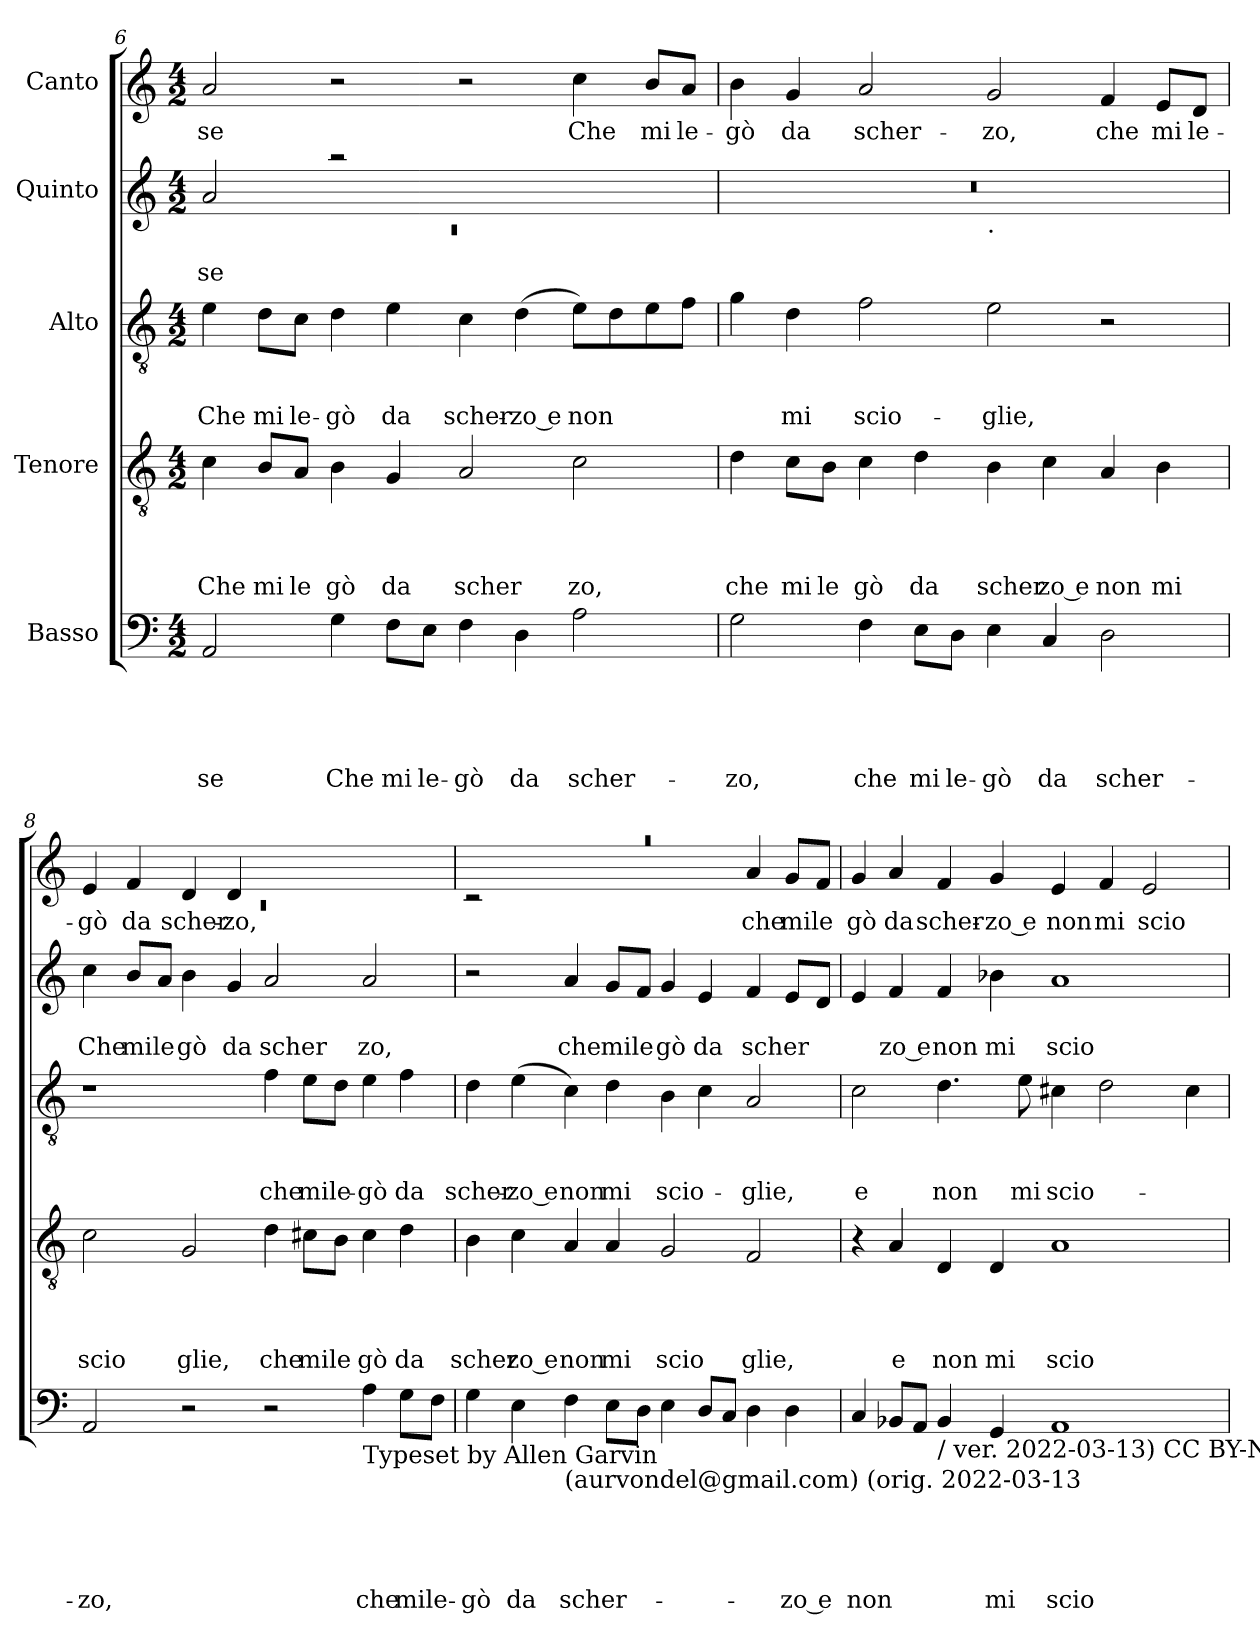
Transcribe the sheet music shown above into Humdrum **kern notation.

**kern	**text	**text	**text	**text	**text	**kern	**text	**text	**text	**text	**kern	**text	**text	**text	**kern	**text	**text	**kern	**text
*part5	*part5	*part5	*part5	*part5	*part5	*part4	*part4	*part4	*part4	*part4	*part3	*part3	*part3	*part3	*part2	*part2	*part2	*part1	*part1
*staff5	*staff5	*staff5	*staff5	*staff5	*staff5	*staff4	*staff4	*staff4	*staff4	*staff4	*staff3	*staff3	*staff3	*staff3	*staff2	*staff2	*staff2	*staff1	*staff1
*I"Basso	*	*	*	*	*	*I"Tenore	*	*	*	*	*I"Alto	*	*	*	*I"Quinto	*	*	*I"Canto	*
*clefF4	*	*	*	*	*	*clefGv2	*	*	*	*	*clefGv2	*	*	*	*clefG2	*	*	*clefG2	*
*k[]	*	*	*	*	*	*k[]	*	*	*	*	*k[]	*	*	*	*k[]	*	*	*k[]	*
*C:	*	*	*	*	*	*C:	*	*	*	*	*C:	*	*	*	*C:	*	*	*C:	*
*M4/2	*	*	*	*	*	*M4/2	*	*	*	*	*M4/2	*	*	*	*M4/2	*	*	*M4/2	*
=6	=6	=6	=6	=6	=6	=6	=6	=6	=6	=6	=6	=6	=6	=6	=6	=6	=6	=6	=6
*	*	*	*	*	*	*	*	*	*	*	*	*	*	*	*^	*	*	*	*
!	!	!	!	!	!LO:LY:b	!	!	!	!	!LO:LY:b	!	!	!	!LO:LY:b	!	!LO:N:vis=1	!	!LO:LY:b	!	!LO:LY:b
2AA/	.	.	.	.	-se	4c\	.	.	.	Che	4e\	.	.	Che	2a/	0rc	.	se	2a/	-se
!	!	!	!	!	!	!	!	!	!	!LO:LY:b	!	!	!	!LO:LY:b	!	!	!	!	!	!
.	.	.	.	.	.	8B/L	.	.	.	mi	8d\L	.	.	mi	.	.	.	.	.	.
!	!	!	!	!	!	!	!	!	!	!LO:LY:b	!	!	!	!LO:LY:b	!	!	!	!	!	!
.	.	.	.	.	.	8A/J	.	.	.	le	8c\J	.	.	le-	.	.	.	.	.	.
!	!	!	!	!	!LO:LY:b	!	!	!	!	!LO:LY:b	!	!	!	!LO:LY:b	!	!	!	!	!	!
4G\	.	.	.	.	Che	4B\	.	.	.	gò	4d\	.	.	-gò	2raa	.	.	.	2r	.
!	!	!	!	!	!LO:LY:b	!	!	!	!	!LO:LY:b	!	!	!	!LO:LY:b	!	!	!	!	!	!
8F\L	.	.	.	.	mi	4G/	.	.	.	da	4e\	.	.	da	.	.	.	.	.	.
!	!	!	!	!	!LO:LY:b	!	!	!	!	!	!	!	!	!	!	!	!	!	!	!
8E\J	.	.	.	.	le-	.	.	.	.	.	.	.	.	.	.	.	.	.	.	.
!	!	!	!	!	!LO:LY:b	!	!	!	!	!LO:LY:b	!	!	!	!LO:LY:b	!	!	!	!	!	!
4F\	.	.	.	.	-gò	2A/	.	.	.	scher	4c\	.	.	scher-	1ryy	.	.	.	2r	.
!	!	!	!	!	!LO:LY:b	!	!	!	!	!	!	!	!	!LO:LY:b:rj	!	!	!	!	!	!
4D\	.	.	.	.	da	.	.	.	.	.	(<4d\	.	.	-zo e	.	.	.	.	.	.
!	!	!	!	!	!LO:LY:b	!	!	!	!	!LO:LY:b	!	!	!	!LO:LY:b	!	!	!	!	!	!LO:LY:b
2A\	.	.	.	.	scher-	2c\	.	.	.	zo,	8e\L)	.	.	non	.	.	.	.	4cc\	Che
.	.	.	.	.	.	.	.	.	.	.	8d\	.	.	.	.	.	.	.	.	.
!	!	!	!	!	!	!	!	!	!	!	!	!	!	!	!	!	!	!	!	!LO:LY:b
.	.	.	.	.	.	.	.	.	.	.	8e\	.	.	.	.	.	.	.	8b/L	mi
!	!	!	!	!	!	!	!	!	!	!	!	!	!	!	!	!	!	!	!	!LO:LY:b
.	.	.	.	.	.	.	.	.	.	.	8f\J	.	.	.	.	.	.	.	8a/J	le-
=7	=7	=7	=7	=7	=7	=7	=7	=7	=7	=7	=7	=7	=7	=7	=7	=7	=7	=7	=7	=7
!	!	!	!	!	!LO:LY:b	!	!	!	!	!LO:LY:b	!	!	!	!	!	!	!	!	!	!LO:LY:b
2G\	.	.	.	.	-zo,	4d\	.	.	.	che	4g\	.	.	.	0r	1ryy	.	.	4b\	-gò
!	!	!	!	!	!	!	!	!	!	!LO:LY:b	!	!	!	!LO:LY:b	!	!	!	!	!	!LO:LY:b
.	.	.	.	.	.	8c\L	.	.	.	mi	4d\	.	.	mi	.	.	.	.	4g/	da
!	!	!	!	!	!	!	!	!	!	!LO:LY:b	!	!	!	!	!	!	!	!	!	!
.	.	.	.	.	.	8B\J	.	.	.	le	.	.	.	.	.	.	.	.	.	.
!	!	!	!	!	!LO:LY:b	!	!	!	!	!LO:LY:b	!	!	!	!LO:LY:b	!	!	!	!	!	!LO:LY:b
4F\	.	.	.	.	che	4c\	.	.	.	gò	2f\	.	.	scio-	.	.	.	.	2a/	scher-
!	!	!	!	!	!LO:LY:b	!	!	!	!	!LO:LY:b	!	!	!	!	!	!	!	!	!	!
8E\L	.	.	.	.	mi	4d\	.	.	.	da	.	.	.	.	.	.	.	.	.	.
!	!	!	!	!	!LO:LY:b	!	!	!	!	!	!	!	!	!	!	!	!	!	!	!
8D\J	.	.	.	.	le-	.	.	.	.	.	.	.	.	.	.	.	.	.	.	.
!	!	!	!	!	!	!	!	!	!	!	!	!	!	!	!	!LO:TX:b:t=.	!	!	!	!
!	!	!	!	!	!LO:LY:b	!	!	!	!	!LO:LY:b	!	!	!	!LO:LY:b	!	!	!	!	!	!LO:LY:b
4E\	.	.	.	.	-gò	4B\	.	.	.	scher	2e\	.	.	-glie,	.	1ryy	.	.	2g/	-zo,
!	!	!	!	!	!LO:LY:b	!	!	!	!	!LO:LY:b:rj	!	!	!	!	!	!	!	!	!	!
4C/	.	.	.	.	da	4c\	.	.	.	zo e	.	.	.	.	.	.	.	.	.	.
!	!	!	!	!	!LO:LY:b	!	!	!	!	!LO:LY:b	!	!	!	!	!	!	!	!	!	!LO:LY:b
2D\	.	.	.	.	scher-	4A/	.	.	.	non	2r	.	.	.	.	.	.	.	4f/	che
!	!	!	!	!	!	!	!	!	!	!LO:LY:b	!	!	!	!	!	!	!	!	!	!LO:LY:b
.	.	.	.	.	.	4B\	.	.	.	mi	.	.	.	.	.	.	.	.	8e/L	mi
!	!	!	!	!	!	!	!	!	!	!	!	!	!	!	!	!	!	!	!	!LO:LY:b
.	.	.	.	.	.	.	.	.	.	.	.	.	.	.	.	.	.	.	8d/J	le-
!!LO:LB:g=z
=8	=8	=8	=8	=8	=8	=8	=8	=8	=8	=8	=8	=8	=8	=8	=8	=8	=8	=8	=8	=8
*	*	*	*	*	*	*	*	*	*	*	*	*	*	*	*	*	*	*	*^	*
!	!	!	!	!	!LO:LY:b	!	!	!	!	!LO:LY:b	!	!	!	!	!	!	!	!LO:LY:b	!	!LO:N:vis=1	!LO:LY:b
*	*	*	*	*	*	*	*	*	*	*	*	*	*	*	*v	*v	*	*	*	*	*
2AA/	.	.	.	.	-zo,	2c\	.	.	.	scio	1r	.	.	.	4cc\	.	Che	4e/	0rc	-gò
!	!	!	!	!	!	!	!	!	!	!	!	!	!	!	!	!	!LO:LY:b	!	!	!LO:LY:b
.	.	.	.	.	.	.	.	.	.	.	.	.	.	.	8b/L	.	mi	4f/	.	da
!	!	!	!	!	!	!	!	!	!	!	!	!	!	!	!	!	!LO:LY:b	!	!	!
.	.	.	.	.	.	.	.	.	.	.	.	.	.	.	8a/J	.	le	.	.	.
!	!	!	!	!	!	!	!	!	!	!LO:LY:b	!	!	!	!	!	!	!LO:LY:b	!	!	!LO:LY:b
2r	.	.	.	.	.	2G/	.	.	.	glie,	.	.	.	.	4b\	.	gò	4d/	.	scher-
!	!	!	!	!	!	!	!	!	!	!	!	!	!	!	!	!	!LO:LY:b	!	!	!LO:LY:b
.	.	.	.	.	.	.	.	.	.	.	.	.	.	.	4g/	.	da	4d/	.	-zo,
!	!	!	!	!	!	!	!	!	!	!LO:LY:b	!	!	!	!LO:LY:b	!	!	!LO:LY:b	!	!	!
2r	.	.	.	.	.	4d\	.	.	.	che	4f\	.	.	che	2a/	.	scher	1ryy	.	.
!	!	!	!	!	!	!	!	!	!	!LO:LY:b	!	!	!	!LO:LY:b	!	!	!	!	!	!
.	.	.	.	.	.	8c#X\L	.	.	.	mi	8e\L	.	.	mi	.	.	.	.	.	.
!	!	!	!	!	!	!	!	!	!	!LO:LY:b	!	!	!	!LO:LY:b	!	!	!	!	!	!
.	.	.	.	.	.	8B\J	.	.	.	le	8d\J	.	.	le-	.	.	.	.	.	.
!LO:TX:b:t=Typeset by Allen Garvin	!	!	!	!	!	!	!	!	!	!	!	!	!	!	!	!	!	!	!	!
!	!	!	!	!	!LO:LY:b	!	!	!	!	!LO:LY:b	!	!	!	!LO:LY:b	!	!	!LO:LY:b	!	!	!
4A\	.	.	.	.	che	4c#\	.	.	.	gò	4e\	.	.	-gò	2a/	.	zo,	.	.	.
!	!	!	!	!	!LO:LY:b	!	!	!	!	!LO:LY:b	!	!	!	!LO:LY:b	!	!	!	!	!	!
8G\L	.	.	.	.	mi	4d\	.	.	.	da	4f\	.	.	da	.	.	.	.	.	.
!	!	!	!	!	!LO:LY:b	!	!	!	!	!	!	!	!	!	!	!	!	!	!	!
8F\J	.	.	.	.	le-	.	.	.	.	.	.	.	.	.	.	.	.	.	.	.
=9	=9	=9	=9	=9	=9	=9	=9	=9	=9	=9	=9	=9	=9	=9	=9	=9	=9	=9	=9	=9
!	!	!	!	!	!LO:LY:b	!	!	!	!	!LO:LY:b	!	!	!	!LO:LY:b	!	!	!	!LO:N:vis=1	!	!
4G\	.	.	.	.	-gò	4B\	.	.	.	scher	4d\	.	.	scher-	2r	.	.	0raa	2rc	.
!	!	!	!	!	!LO:LY:b	!	!	!	!	!LO:LY:b:rj	!	!	!	!LO:LY:b:rj	!	!	!	!	!	!
4E\	.	.	.	.	da	4c\	.	.	.	zo e	(<4e\	.	.	-zo e	.	.	.	.	.	.
!LO:TX:b:t=(aurvondel@gmail.com) (orig. 2022-03-13	!	!	!	!	!	!	!	!	!	!	!	!	!	!	!	!	!	!	!	!
!	!	!	!	!	!LO:LY:b	!	!	!	!	!LO:LY:b	!	!	!	!LO:LY:b	!	!	!LO:LY:b	!	!	!
4F\	.	.	.	.	scher-	4A/	.	.	.	non	4c\)	.	.	non	4a/	.	che	.	1ryy	.
!	!	!	!	!	!	!	!	!	!	!LO:LY:b	!	!	!	!LO:LY:b	!	!	!LO:LY:b	!	!	!
8E\L	.	.	.	.	.	4A/	.	.	.	mi	4d\	.	.	mi	8g/L	.	mi	.	.	.
!	!	!	!	!	!	!	!	!	!	!	!	!	!	!	!	!	!LO:LY:b	!	!	!
8D\J	.	.	.	.	.	.	.	.	.	.	.	.	.	.	8f/J	.	le	.	.	.
!	!	!	!	!	!	!	!	!	!	!LO:LY:b	!	!	!	!LO:LY:b	!	!	!LO:LY:b	!	!	!
4E\	.	.	.	.	.	2G/	.	.	.	scio	4B\	.	.	scio-	4g/	.	gò	.	.	.
!	!	!	!	!	!	!	!	!	!	!	!	!	!	!	!	!	!LO:LY:b	!	!	!
8D/L	.	.	.	.	.	.	.	.	.	.	4c\	.	.	.	4e/	.	da	.	.	.
8C/J	.	.	.	.	.	.	.	.	.	.	.	.	.	.	.	.	.	.	.	.
!	!	!	!	!	!	!	!	!	!	!LO:LY:b	!	!	!	!LO:LY:b	!	!	!LO:LY:b	!	!	!LO:LY:b
4D\	.	.	.	.	.	2F/	.	.	.	glie,	2A/	.	.	-glie,	4f/	.	scher	.	4a/	che
!	!	!	!	!	!LO:LY:b:rj	!	!	!	!	!	!	!	!	!	!	!	!	!	!	!LO:LY:b
4D\	.	.	.	.	-zo e	.	.	.	.	.	.	.	.	.	8e/L	.	.	.	8g/L	mi
!	!	!	!	!	!	!	!	!	!	!	!	!	!	!	!	!	!	!	!	!LO:LY:b
.	.	.	.	.	.	.	.	.	.	.	.	.	.	.	8d/J	.	.	.	8f/J	le-
=10	=10	=10	=10	=10	=10	=10	=10	=10	=10	=10	=10	=10	=10	=10	=10	=10	=10	=10	=10	=10
!	!	!	!	!	!LO:LY:b	!	!	!	!	!	!	!	!	!LO:LY:b	!	!	!	!	!	!LO:LY:b
*	*	*	*	*	*	*	*	*	*	*	*	*	*	*	*	*	*	*v	*v	*
4C/	.	.	.	.	non	4r	.	.	.	.	2c\	.	.	e	4e/	.	.	4g/	-gò
!	!	!	!	!	!	!	!	!	!	!LO:LY:b	!	!	!	!	!	!	!LO:LY:b:rj	!	!LO:LY:b
8BB-X/L	.	.	.	.	.	4A/	.	.	.	e	.	.	.	.	4f/	.	zo e	4a/	da
8AA/J	.	.	.	.	.	.	.	.	.	.	.	.	.	.	.	.	.	.	.
!LO:TX:b:t=/ ver. 2022-03-13) CC BY-NC	!	!	!	!	!	!	!	!	!	!	!	!	!	!	!	!	!	!	!
!	!	!	!	!	!	!	!	!	!	!LO:LY:b	!	!	!	!LO:LY:b	!	!	!LO:LY:b	!	!LO:LY:b
4BB-/	.	.	.	.	.	4D/	.	.	.	non	4.d\	.	.	non	4f/	.	non	4f/	scher-
!	!	!	!	!	!LO:LY:b	!	!	!	!	!LO:LY:b	!	!	!	!	!	!	!LO:LY:b	!	!LO:LY:b:rj
4GG/	.	.	.	.	mi	4D/	.	.	.	mi	.	.	.	.	4b-X\	.	mi	4g/	-zo e
!	!	!	!	!	!	!	!	!	!	!	!	!	!	!LO:LY:b	!	!	!	!	!
.	.	.	.	.	.	.	.	.	.	.	8e\	.	.	mi	.	.	.	.	.
!	!	!	!	!	!LO:LY:b	!	!	!	!	!LO:LY:b	!	!	!	!LO:LY:b	!	!	!LO:LY:b	!	!LO:LY:b
1AA	.	.	.	.	scio-	1A	.	.	.	scio	4c#X\	.	.	scio-	1a	.	scio	4e/	non
!	!	!	!	!	!	!	!	!	!	!	!	!	!	!	!	!	!	!	!LO:LY:b
.	.	.	.	.	.	.	.	.	.	.	2d\	.	.	.	.	.	.	4f/	mi
!	!	!	!	!	!	!	!	!	!	!	!	!	!	!	!	!	!	!	!LO:LY:b
.	.	.	.	.	.	.	.	.	.	.	.	.	.	.	.	.	.	2e/	scio-
.	.	.	.	.	.	.	.	.	.	.	4c#\	.	.	.	.	.	.	.	.
=	=	=	=	=	=	=	=	=	=	=	=	=	=	=	=	=	=	=	=
*-	*-	*-	*-	*-	*-	*-	*-	*-	*-	*-	*-	*-	*-	*-	*-	*-	*-	*-	*-
